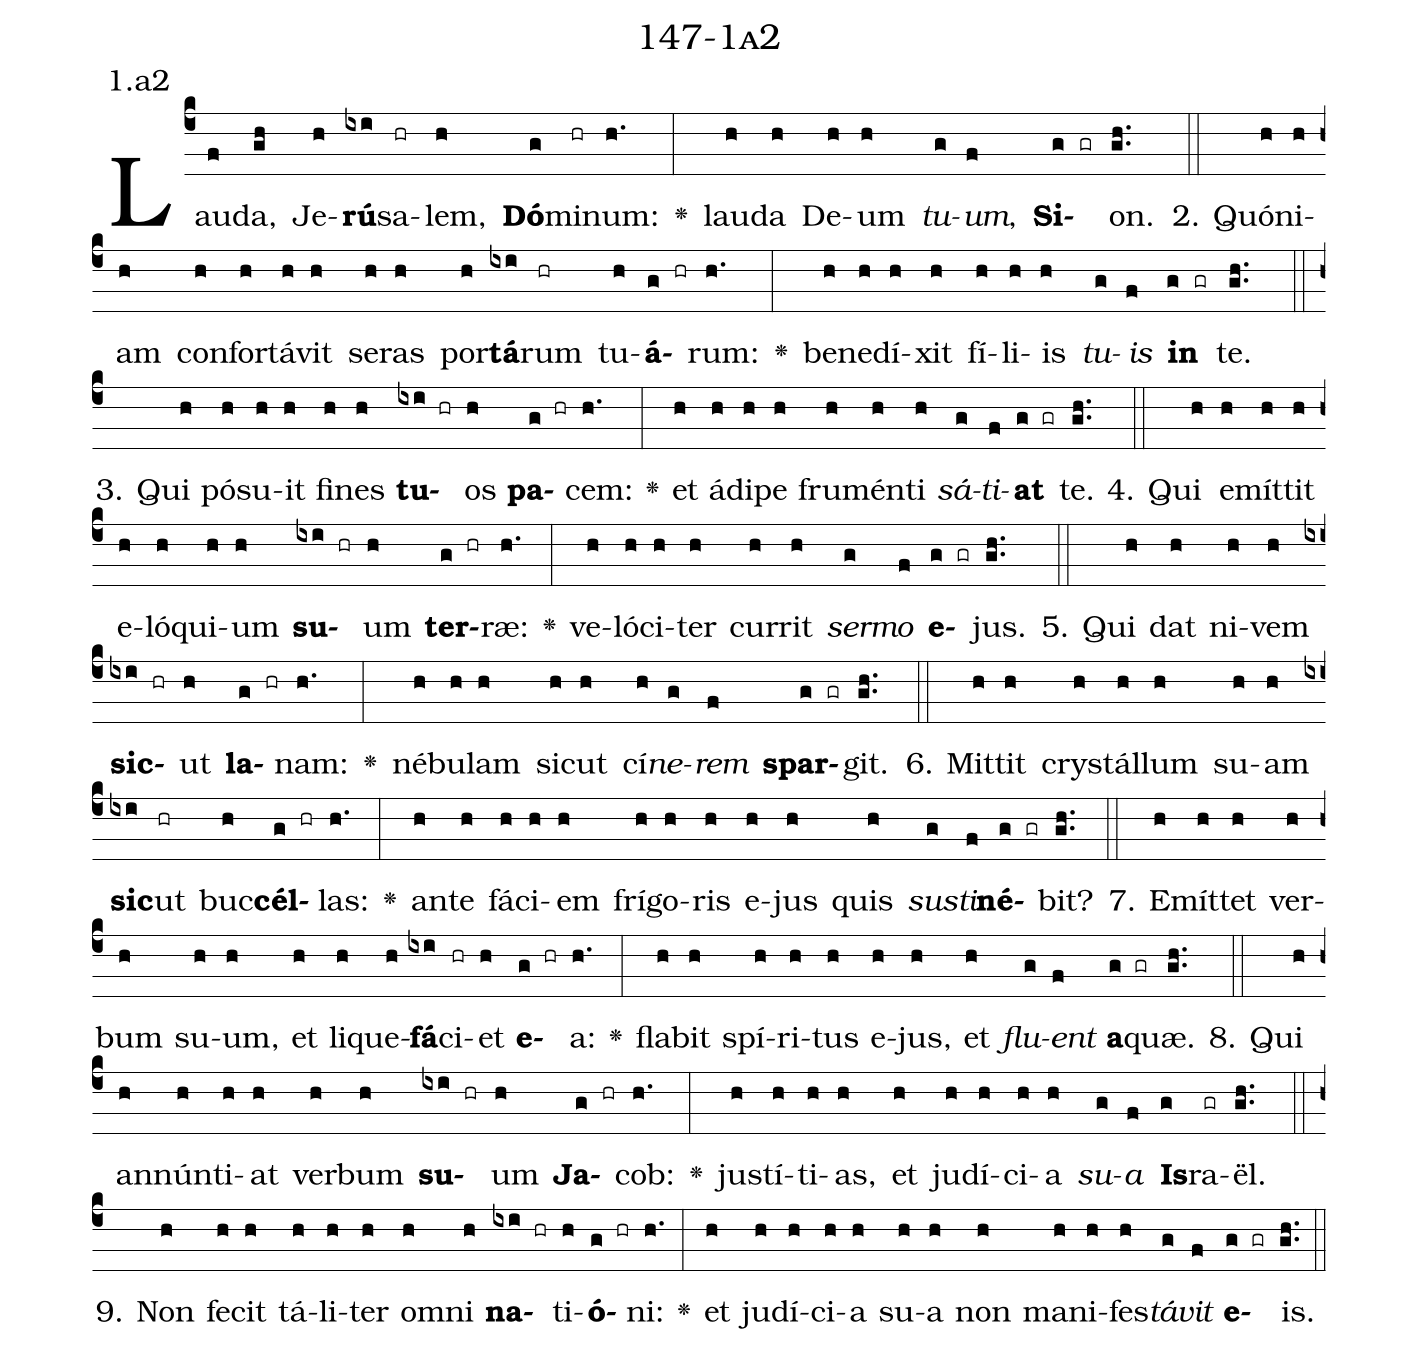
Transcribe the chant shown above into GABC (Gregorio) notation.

name: 147-1a2;
annotation: 1.a2;
%%
(c4)Lau(f)da,(gh) Je(h)<b>rú</b>(ixi)sa(hr)lem,(h) <b>Dó</b>(g)mi(hr)num:(h.) <v>\greheightstar</v>(:) lau(h)da(h) De(h)um(h) <i>tu</i>(g)<i>um</i>,(f) <b>Si</b>(g gr)on.(gh..) (::)
2. Quón(h)i(h)am(h) con(h)for(h)tá(h)vit(h) se(h)ras(h) por(h)<b>tá</b>(ixi)rum(hr) tu(h)<b>á</b>(g hr)rum:(h.) <v>\greheightstar</v>(:) be(h)ne(h)dí(h)xit(h) fí(h)li(h)is(h) <i>tu</i>(g)<i>is</i>(f) <b>in</b>(g gr) te.(gh..) (::)
3. Qui(h) pó(h)su(h)it(h) fi(h)nes(h) <b>tu</b>(ixi hr)os(h) <b>pa</b>(g hr)cem:(h.) <v>\greheightstar</v>(:) et(h) á(h)di(h)pe(h) fru(h)mén(h)ti(h) <i>sá</i>(g)<i>ti</i>(f)<b>at</b>(g gr) te.(gh..) (::)
4. Qui(h) e(h)mít(h)tit(h) e(h)ló(h)qui(h)um(h) <b>su</b>(ixi hr)um(h) <b>ter</b>(g hr)ræ:(h.) <v>\greheightstar</v>(:) ve(h)ló(h)ci(h)ter(h) cur(h)rit(h) <i>ser</i>(g)<i>mo</i>(f) <b>e</b>(g gr)jus.(gh..) (::)
5. Qui(h) dat(h) ni(h)vem(h) <b>sic</b>(ixi hr)ut(h) <b>la</b>(g hr)nam:(h.) <v>\greheightstar</v>(:) né(h)bu(h)lam(h) sic(h)ut(h) cí(h)<i>ne</i>(g)<i>rem</i>(f) <b>spar</b>(g gr)git.(gh..) (::)
6. Mit(h)tit(h) crys(h)tál(h)lum(h) su(h)am(h) <b>sic</b>(ixi)ut(hr) buc(h)<b>cél</b>(g hr)las:(h.) <v>\greheightstar</v>(:) an(h)te(h) fá(h)ci(h)em(h) frí(h)go(h)ris(h) e(h)jus(h) quis(h) <i>sus</i>(g)<i>ti</i>(f)<b>né</b>(g gr)bit?(gh..) (::)
7. E(h)mít(h)tet(h) ver(h)bum(h) su(h)um,(h) et(h) li(h)que(h)<b>fá</b>(ixi)ci(hr)et(h) <b>e</b>(g hr)a:(h.) <v>\greheightstar</v>(:) fla(h)bit(h) spí(h)ri(h)tus(h) e(h)jus,(h) et(h) <i>flu</i>(g)<i>ent</i>(f) <b>a</b>(g gr)quæ.(gh..) (::)
8. Qui(h) an(h)nún(h)ti(h)at(h) ver(h)bum(h) <b>su</b>(ixi hr)um(h) <b>Ja</b>(g hr)cob:(h.) <v>\greheightstar</v>(:) jus(h)tí(h)ti(h)as,(h) et(h) ju(h)dí(h)ci(h)a(h) <i>su</i>(g)<i>a</i>(f) <b>Is</b>(g)ra(gr)ël.(gh..) (::)
9. Non(h) fe(h)cit(h) tá(h)li(h)ter(h) om(h)ni(h) <b>na</b>(ixi hr)ti(h)<b>ó</b>(g hr)ni:(h.) <v>\greheightstar</v>(:) et(h) ju(h)dí(h)ci(h)a(h) su(h)a(h) non(h) ma(h)ni(h)fes(h)<i>tá</i>(g)<i>vit</i>(f) <b>e</b>(g gr)is.(gh..) (::)
